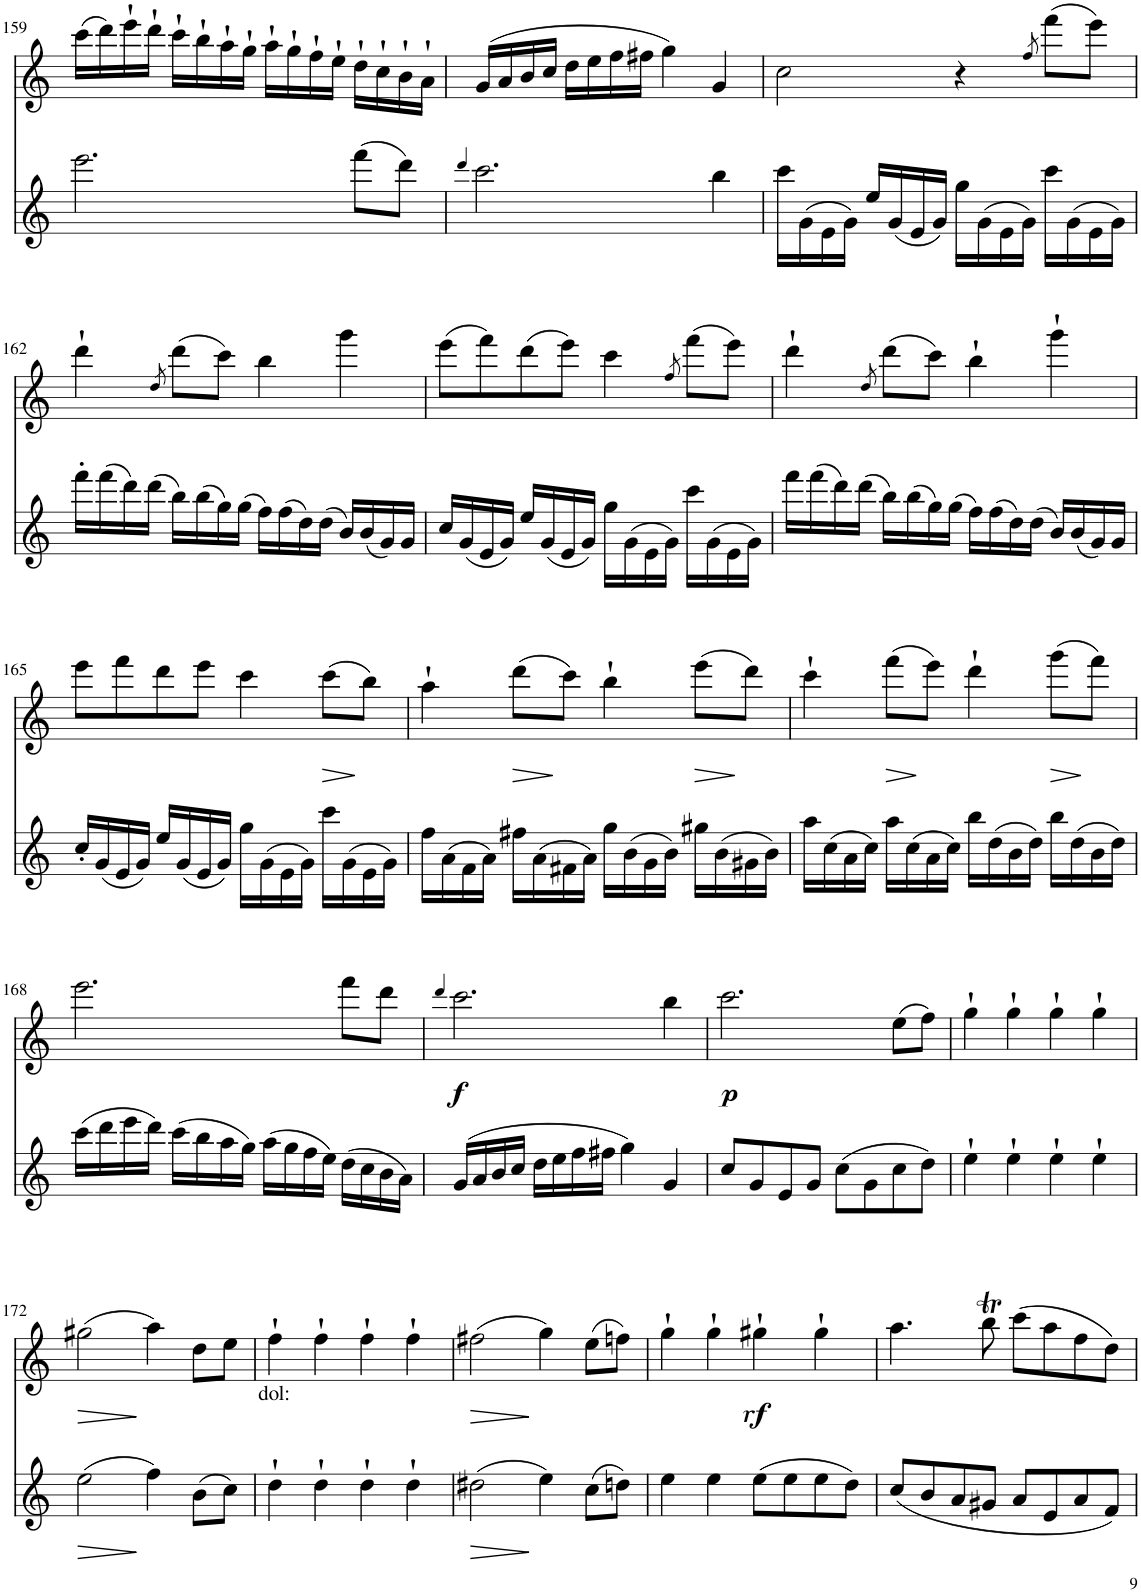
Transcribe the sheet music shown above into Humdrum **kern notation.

**kern	**dynam	**kern	**dynam
*part2	*part2	*part1	*part1
*staff2	*staff2	*staff1	*staff1
*I"Flöte	*	*I"Flöte 1	*
*I'Fl	*	*I'Fl	*
!!LO:PB:g=z
*clefG2	*	*clefG2	*
*k[]	*	*k[]	*
*M4/4	*	*M4/4	*
*met(c)	*	*met(c)	*
=159	=159	=159	=159
2.eee\	.	(16ccc\LL	.
.	.	16ddd\)	.
.	.	16eee`\	.
.	.	16ddd`\JJ	.
.	.	16ccc`\LL	.
.	.	16bb`\	.
.	.	16aa`\	.
.	.	16gg`\JJ	.
.	.	16aa`\LL	.
.	.	16gg`\	.
.	.	16ff`\	.
.	.	16ee`\JJ	.
(8fff\L	.	16dd`\LL	.
.	.	16cc`\	.
8ddd\J)	.	16b`\	.
.	.	16a`\JJ	.
=160	=160	=160	=160
4qddd/	.	.	.
2.ccc\	.	(16g/LL	.
.	.	16a/	.
.	.	16b/	.
.	.	16cc/JJ	.
.	.	16dd\LL	.
.	.	16ee\	.
.	.	16ff\	.
.	.	16ff#X\JJ	.
.	.	4gg\)	.
4bb\	.	4g/	.
=161	=161	=161	=161
16ccc\LL	.	2cc\	.
(16g\	.	.	.
16e\	.	.	.
16g\JJ)	.	.	.
16ee/LL	.	.	.
(16g/	.	.	.
16e/	.	.	.
16g/JJ)	.	.	.
16gg\LL	.	4r	.
(16g\	.	.	.
16e\	.	.	.
16g\JJ)	.	.	.
.	.	8qff/	.
16ccc\LL	.	(8fff\L	.
(16g\	.	.	.
16e\	.	8eee\J)	.
16g\JJ)	.	.	.
!!LO:LB:g=z
=162	=162	=162	=162
16fff'\LL	.	4ddd`\	.
(16fff\	.	.	.
16ddd\)	.	.	.
(16ddd\JJ	.	.	.
.	.	8qdd/	.
16bb\LL)	.	(8ddd\L	.
(16bb\	.	.	.
16gg\)	.	8ccc\J)	.
(16gg\JJ	.	.	.
16ff\LL)	.	4bb\	.
(16ff\	.	.	.
16dd\)	.	.	.
(16dd\JJ	.	.	.
16b/LL)	.	4ggg\	.
(16b/	.	.	.
16g/)	.	.	.
16g/JJ	.	.	.
=163	=163	=163	=163
16cc/LL	.	(8eee\L	.
(16g/	.	.	.
16e/	.	8fff\)	.
16g/JJ)	.	.	.
16ee/LL	.	(8ddd\	.
(16g/	.	.	.
16e/	.	8eee\J)	.
16g/JJ)	.	.	.
16gg\LL	.	4ccc\	.
(16g\	.	.	.
16e\	.	.	.
16g\JJ)	.	.	.
.	.	8qff/	.
16ccc\LL	.	(8fff\L	.
(16g\	.	.	.
16e\	.	8eee\J)	.
16g\JJ)	.	.	.
=164	=164	=164	=164
16fff\LL	.	4ddd`\	.
(16fff\	.	.	.
16ddd\)	.	.	.
(16ddd\JJ	.	.	.
.	.	8qdd/	.
16bb\LL)	.	(8ddd\L	.
(16bb\	.	.	.
16gg\)	.	8ccc\J)	.
(16gg\JJ	.	.	.
16ff\LL)	.	4bb`\	.
(16ff\	.	.	.
16dd\)	.	.	.
(16dd\JJ	.	.	.
16b/LL)	.	4ggg`\	.
(16b/	.	.	.
16g/)	.	.	.
16g/JJ	.	.	.
!!LO:LB:g=z
=165	=165	=165	=165
16cc'/LL	.	8eee\L	.
(16g/	.	.	.
16e/	.	8fff\	.
16g/JJ)	.	.	.
16ee/LL	.	8ddd\	.
(16g/	.	.	.
16e/	.	8eee\J	.
16g/JJ)	.	.	.
16gg\LL	.	4ccc\	.
(16g\	.	.	.
16e\	.	.	.
16g\JJ)	.	.	.
!	!	!	!LO:HP:b
16ccc\LL	.	(8ccc\L	>
(16g\	.	.	.
16e\	.	8bb\J)	]
16g\JJ)	.	.	.
=166	=166	=166	=166
16ff\LL	.	4aa`\	.
(16a\	.	.	.
16f\	.	.	.
16a\JJ)	.	.	.
!	!	!	!LO:HP:b
16ff#X\LL	.	(8ddd\L	>
(16a\	.	.	.
16f#X\	.	8ccc\J)	]
16a\JJ)	.	.	.
16gg\LL	.	4bb`\	.
(16b\	.	.	.
16g\	.	.	.
16b\JJ)	.	.	.
!	!	!	!LO:HP:b
16gg#X\LL	.	(8eee\L	>
(16b\	.	.	.
16g#X\	.	8ddd\J)	]
16b\JJ)	.	.	.
=167	=167	=167	=167
16aa\LL	.	4ccc`\	.
(16cc\	.	.	.
16a\	.	.	.
16cc\JJ)	.	.	.
!	!	!	!LO:HP:b
16aa\LL	.	(8fff\L	>
(16cc\	.	.	.
16a\	.	8eee\J)	]
16cc\JJ)	.	.	.
16bb\LL	.	4ddd`\	.
(16dd\	.	.	.
16b\	.	.	.
16dd\JJ)	.	.	.
!	!	!	!LO:HP:b
16bb\LL	.	(8ggg\L	>
(16dd\	.	.	.
16b\	.	8fff\J)	]
16dd\JJ)	.	.	.
!!LO:LB:g=z
=168	=168	=168	=168
(16ccc\LL	.	2.eee\	.
16ddd\	.	.	.
16eee\	.	.	.
16ddd\JJ)	.	.	.
(16ccc\LL	.	.	.
16bb\	.	.	.
16aa\	.	.	.
16gg\JJ)	.	.	.
(16aa\LL	.	.	.
16gg\	.	.	.
16ff\	.	.	.
16ee\JJ)	.	.	.
(16dd\LL	.	8fff\L	.
16cc\	.	.	.
16b\	.	8ddd\J	.
16a\JJ)	.	.	.
=169	=169	=169	=169
.	.	4qddd/	.
!	!	!	!LO:DY:b
(16g/LL	.	2.ccc\	f
16a/	.	.	.
16b/	.	.	.
16cc/JJ	.	.	.
16dd\LL	.	.	.
16ee\	.	.	.
16ff\	.	.	.
16ff#X\JJ	.	.	.
4gg\)	.	.	.
4g/	.	4bb\	.
=170	=170	=170	=170
!	!	!	!LO:DY:b
8cc/L	.	2.ccc\	p
8g/	.	.	.
8e/	.	.	.
8g/J	.	.	.
(8cc\L	.	.	.
8g\	.	.	.
8cc\	.	(8ee\L	.
8dd\J)	.	8ff\J)	.
=171	=171	=171	=171
4ee`\	.	4gg`\	.
4ee`\	.	4gg`\	.
4ee`\	.	4gg`\	.
4ee`\	.	4gg`\	.
!!LO:LB:g=z
=172	=172	=172	=172
!	!LO:HP:b	!	!LO:HP:b
(2ee\	>	(2gg#X\	>
4ff\)	.	4aa\)	]
(8b\L	.	8dd\L	.
8cc\J)	.	8ee\J	.
=173	=173	=173	=173
!	!	!LO:TX:b:t=dol&colon;	!
4dd`\	.	4ff`\	.
4dd`\	.	4ff`\	.
4dd`\	.	4ff`\	.
4dd`\	.	4ff`\	.
=174	=174	=174	=174
!	!	!	!LO:HP:b
(2dd#X\	.	(2ff#X\	>
4ee\)	]	4gg\)	]
(8cc\L	.	(8ee\L	.
8ddn\J)	.	8ffn\J)	.
=175	=175	=175	=175
4ee\	.	4gg`\	.
4ee\	.	4gg`\	.
!	!	!	!LO:DY:b
(8ee\L	.	4gg#X`\	rf
8ee\	.	.	.
8ee\	.	4gg#`\	.
8dd\J)	.	.	.
=176	=176	=176	=176
(8cc/L	.	4.aa\	.
8b/	.	.	.
8a/	.	.	.
8g#X/J	.	8bbt\	.
8a/L	.	(8ccc\L	.
8e/	.	8aa\	.
8a/	.	8ff\	.
8f/J)	.	8dd\J)	.
=	=	=	=
*-	*-	*-	*-
